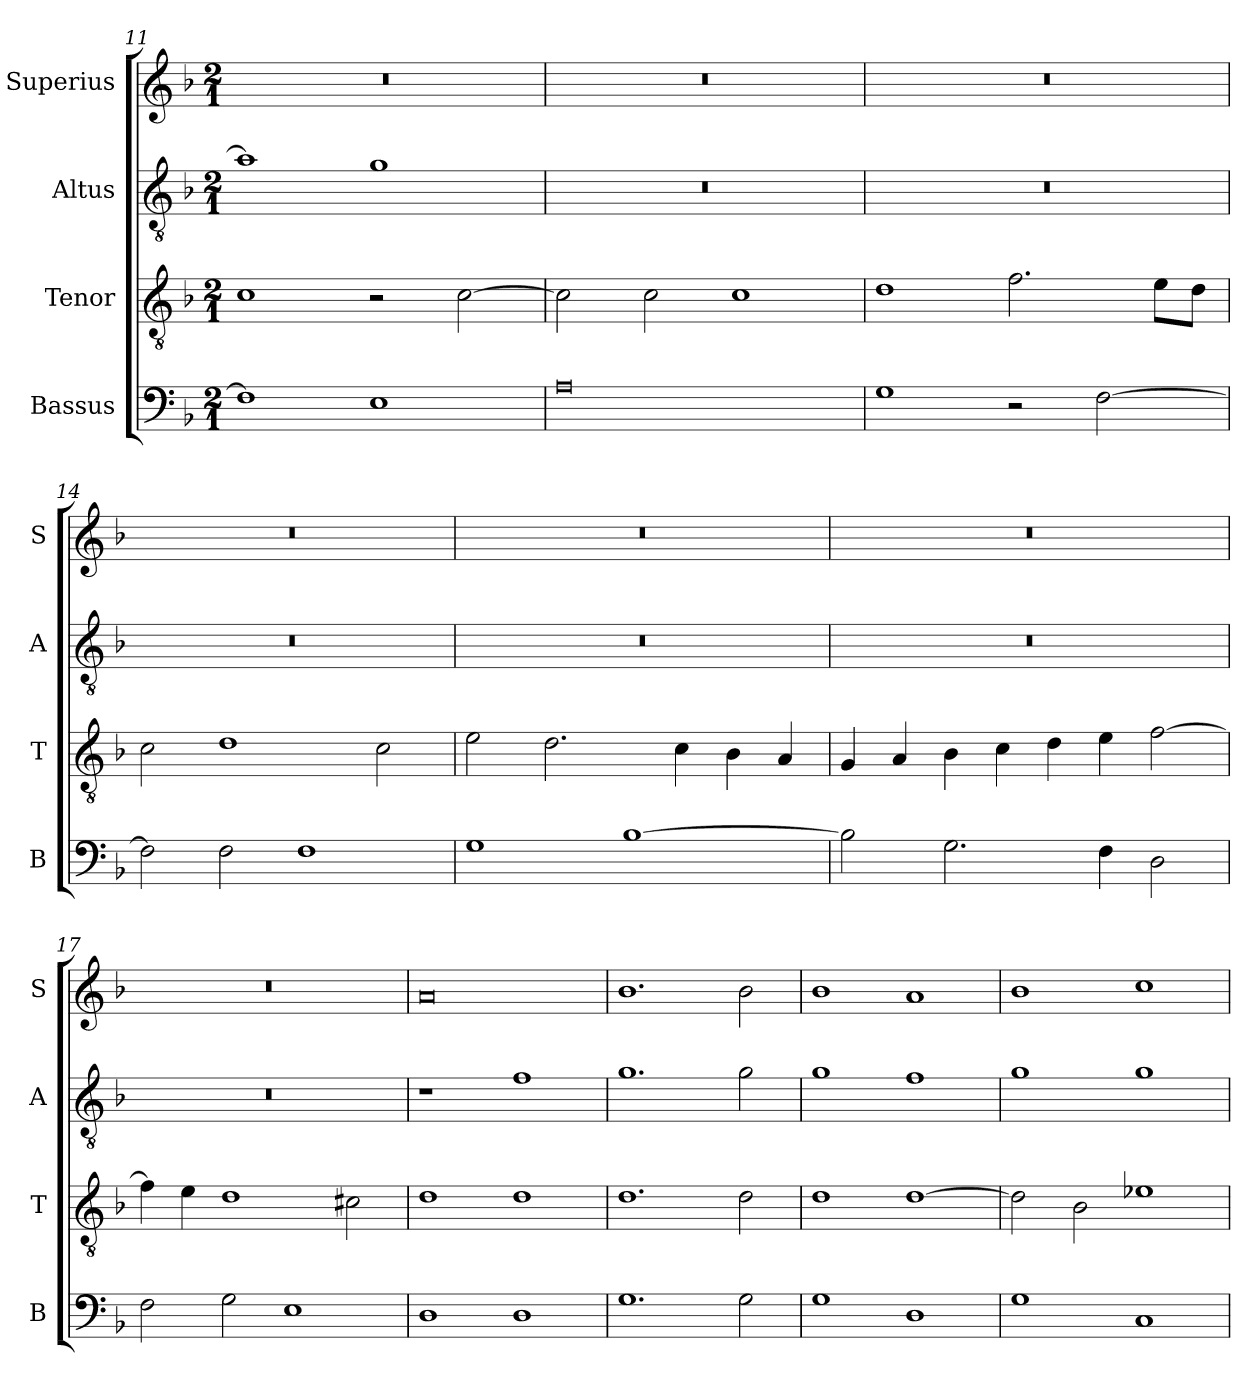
**kern	**kern	**kern	**kern
*part4	*part3	*part2	*part1
*staff4	*staff3	*staff2	*staff1
*I"Bassus	*I"Tenor	*I"Altus	*I"Superius
*I'B	*I'T	*I'A	*I'S
*clefF4	*clefGv2	*clefGv2	*clefG2
*k[b-]	*k[b-]	*k[b-]	*k[b-]
*F:	*F:	*F:	*F:
*M2/1	*M2/1	*M2/1	*M2/1
=11	=11	=11	=11
1F]	1c	1a]	0r
1E	2r	1g	.
.	[2c	.	.
=12	=12	=12	=12
0A	2c]	0r	0r
.	2c	.	.
.	1c	.	.
=13	=13	=13	=13
1G	1d	0r	0r
2r	2.f	.	.
[2F	.	.	.
.	8eL	.	.
.	8dJ	.	.
=14	=14	=14	=14
2F]	2c	0r	0r
2F	1d	.	.
1F	.	.	.
.	2c	.	.
=15	=15	=15	=15
1G	2e	0r	0r
.	2.d	.	.
[1B-	.	.	.
.	4c	.	.
.	4B-	.	.
.	4A	.	.
=16	=16	=16	=16
2B-]	4G	0r	0r
.	4A	.	.
2.G	4B-	.	.
.	4c	.	.
.	4d	.	.
4F	4e	.	.
2D	[2f	.	.
=17	=17	=17	=17
2F	4f]	0r	0r
.	4e	.	.
2G	1d	.	.
1E	.	.	.
.	2c#X	.	.
=18	=18	=18	=18
1D	1d	1r	0a
1D	1d	1f	.
=19	=19	=19	=19
1.G	1.d	1.g	1.b-
2G	2d	2g	2b-
=20	=20	=20	=20
1G	1d	1g	1b-
1D	[1d	1f	1a
=21	=21	=21	=21
1G	2d]	1g	1b-
.	2B-	.	.
1C	1e-X	1g	1cc
=	=	=	=
*-	*-	*-	*-
